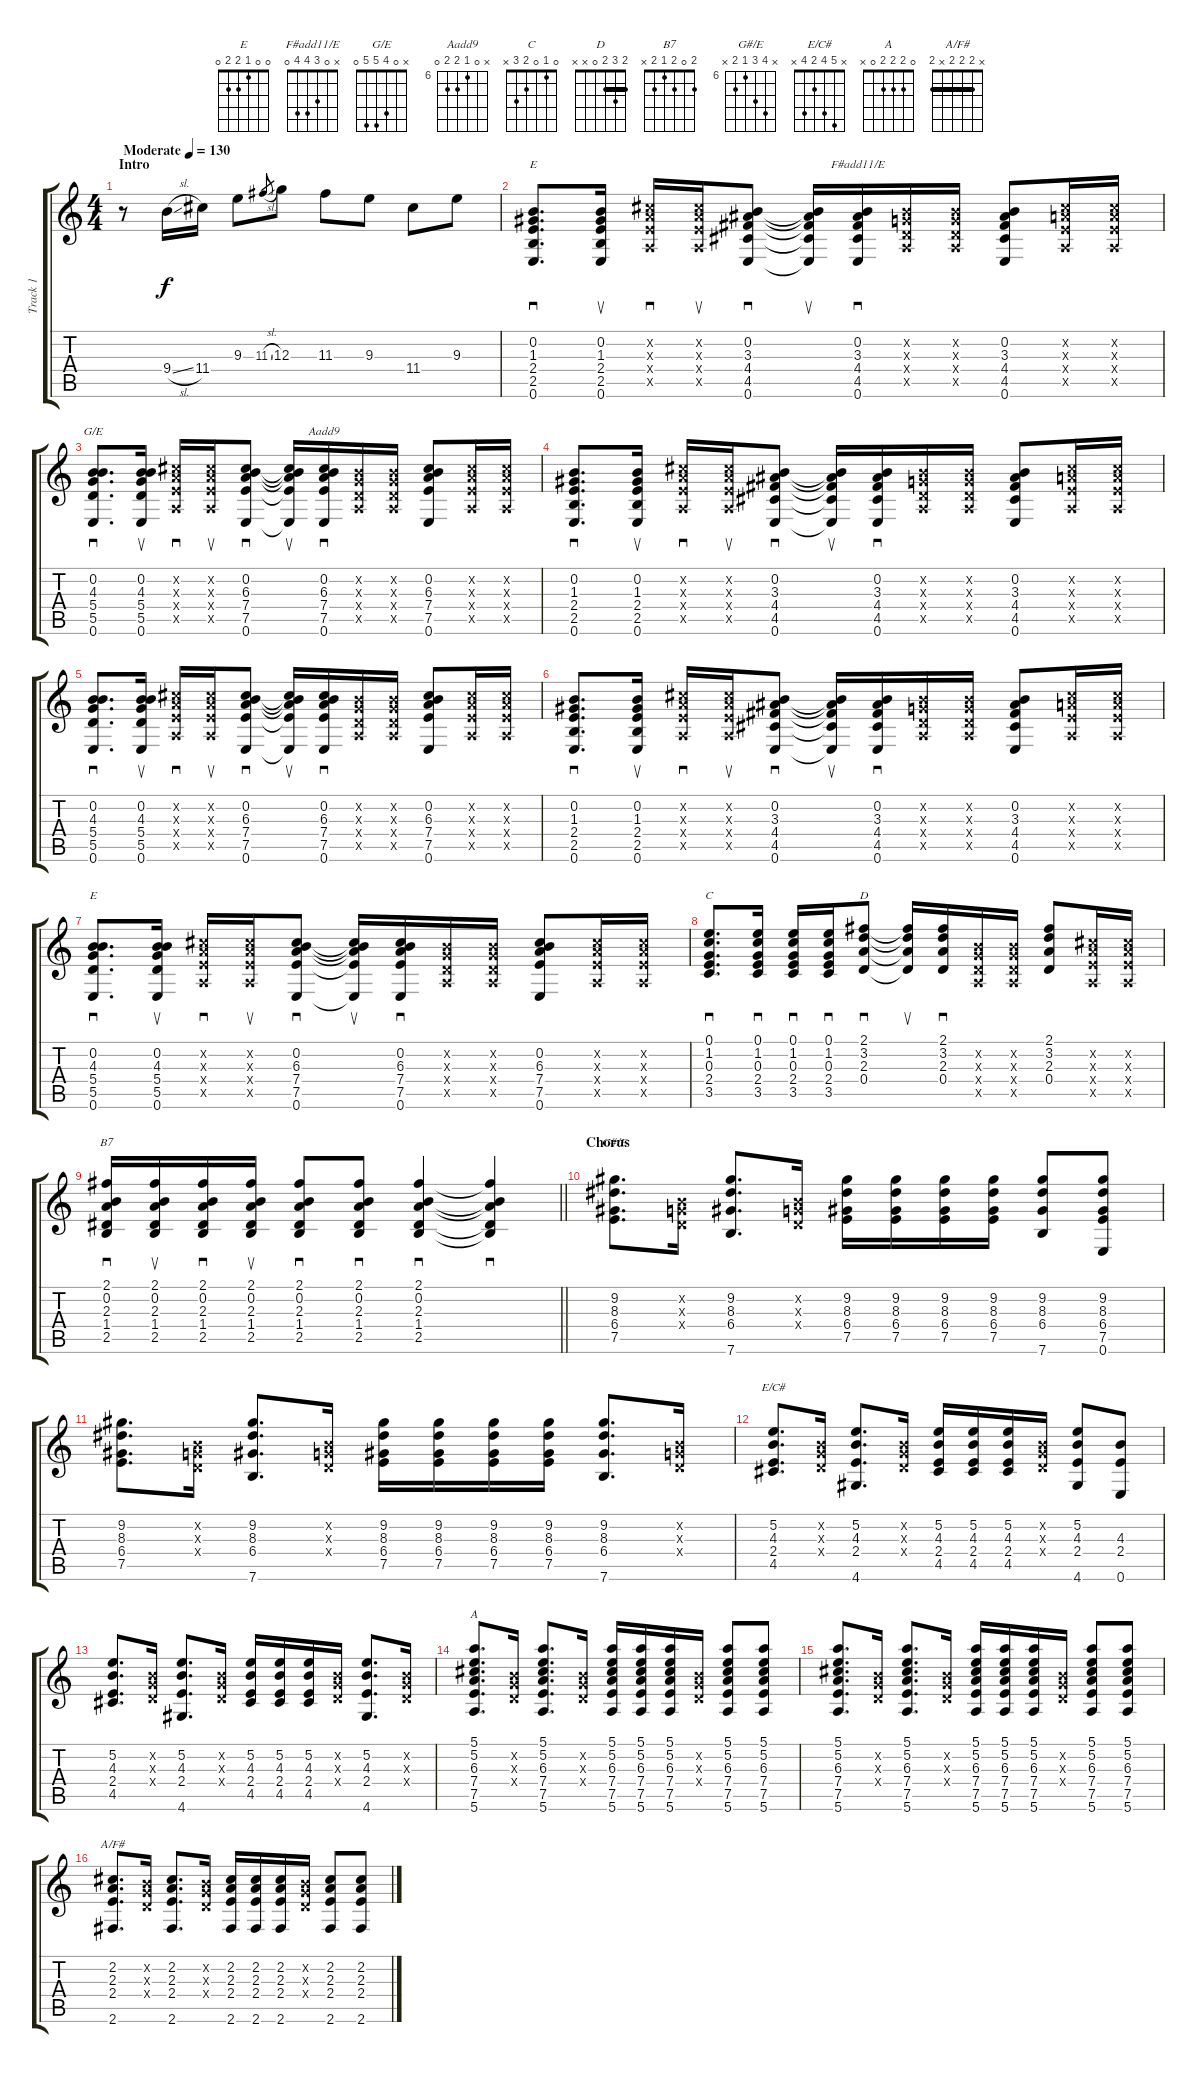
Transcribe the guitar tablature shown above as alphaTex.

\track ("Track 1" "Track 1") {instrument acousticguitarsteel}
\staff {score tabs}
\tuning (E4 B3 G3 D3 A2 E2) {hide}
\chord ("E" x 0 1 2 2 0)
\chord ("F#add11/E" x 0 3 4 4 0)
\chord ("G/E" x 0 4 5 5 0)
\chord ("Aadd9" x 0 6 7 7 0) {firstfret 6}
\chord ("E" 0 0 1 2 2 0)
\chord ("C" 0 1 0 2 3 x)
\chord ("D" 2 3 2 0 x x) {barre 2}
\chord ("B7" 2 0 2 1 2 x)
\chord ("G#/E" x 9 8 6 7 x) {firstfret 6}
\chord ("E/C#" x 5 4 2 4 x)
\chord ("A" 0 2 2 2 0 x)
\chord ("A/F#" x 2 2 2 x 2) {barre 2}
\ts (4 4)
\section ("" "Intro")
\tempo (130 "Moderate")
\clef g2
\ks c
r.8{dy f volume 16 instrument acousticguitarsteel} 9.4{sl}.16 11.4.16 9.3.8 11.3{sl}.8{gr} 12.3.8 11.3.8 9.3.8 11.4.8 9.3.8 |
(0.2 1.3 2.4 2.5 0.6).8{d sd ch "E"} (0.2 1.3 2.4 2.5 0.6).16{su} (2.2{x} 2.3{x} 2.4{x} 0.5{x}).16{sd} (2.2{x} 2.3{x} 2.4{x} 0.5{x}).16{su} (0.2 3.3 4.4 4.5 0.6).8{sd} (0.2{t} 3.3{t} 4.4{t} 4.5{t} 0.6{t}).16{su} (0.2 3.3 4.4 4.5 0.6).16{sd ch "F#add11/E"} (0.2{x} 0.3{x} 0.4{x} 0.5{x}).16 (0.2{x} 0.3{x} 0.4{x} 0.5{x}).16 (0.2 3.3 4.4 4.5 0.6).8 (2.2{x} 2.3{x} 2.4{x} 0.5{x}).16 (2.2{x} 2.3{x} 2.4{x} 0.5{x}).16 |
(0.2 4.3 5.4 5.5 0.6).8{d sd ch "G/E"} (0.2 4.3 5.4 5.5 0.6).16{su} (2.2{x} 2.3{x} 2.4{x} 0.5{x}).16{sd} (2.2{x} 2.3{x} 2.4{x} 0.5{x}).16{su} (0.2 6.3 7.4 7.5 0.6).8{sd} (0.2{t} 6.3{t} 7.4{t} 7.5{t} 0.6{t}).16{su} (0.2 6.3 7.4 7.5 0.6).16{sd ch "Aadd9"} (0.2{x} 0.3{x} 0.4{x} 0.5{x}).16 (0.2{x} 0.3{x} 0.4{x} 0.5{x}).16 (0.2 6.3 7.4 7.5 0.6).8 (2.2{x} 2.3{x} 2.4{x} 0.5{x}).16 (2.2{x} 2.3{x} 2.4{x} 0.5{x}).16 |
(0.2 1.3 2.4 2.5 0.6).8{d sd} (0.2 1.3 2.4 2.5 0.6).16{su} (2.2{x} 2.3{x} 2.4{x} 0.5{x}).16{sd} (2.2{x} 2.3{x} 2.4{x} 0.5{x}).16{su} (0.2 3.3 4.4 4.5 0.6).8{sd} (0.2{t} 3.3{t} 4.4{t} 4.5{t} 0.6{t}).16{su} (0.2 3.3 4.4 4.5 0.6).16{sd} (0.2{x} 0.3{x} 0.4{x} 0.5{x}).16 (0.2{x} 0.3{x} 0.4{x} 0.5{x}).16 (0.2 3.3 4.4 4.5 0.6).8 (2.2{x} 2.3{x} 2.4{x} 0.5{x}).16 (2.2{x} 2.3{x} 2.4{x} 0.5{x}).16 |
(0.2 4.3 5.4 5.5 0.6).8{d sd} (0.2 4.3 5.4 5.5 0.6).16{su} (2.2{x} 2.3{x} 2.4{x} 0.5{x}).16{sd} (2.2{x} 2.3{x} 2.4{x} 0.5{x}).16{su} (0.2 6.3 7.4 7.5 0.6).8{sd} (0.2{t} 6.3{t} 7.4{t} 7.5{t} 0.6{t}).16{su} (0.2 6.3 7.4 7.5 0.6).16{sd} (0.2{x} 0.3{x} 0.4{x} 0.5{x}).16 (0.2{x} 0.3{x} 0.4{x} 0.5{x}).16 (0.2 6.3 7.4 7.5 0.6).8 (2.2{x} 2.3{x} 2.4{x} 0.5{x}).16 (2.2{x} 2.3{x} 2.4{x} 0.5{x}).16 |
(0.2 1.3 2.4 2.5 0.6).8{d sd} (0.2 1.3 2.4 2.5 0.6).16{su} (2.2{x} 2.3{x} 2.4{x} 0.5{x}).16{sd} (2.2{x} 2.3{x} 2.4{x} 0.5{x}).16{su} (0.2 3.3 4.4 4.5 0.6).8{sd} (0.2{t} 3.3{t} 4.4{t} 4.5{t} 0.6{t}).16{su} (0.2 3.3 4.4 4.5 0.6).16{sd} (0.2{x} 0.3{x} 0.4{x} 0.5{x}).16 (0.2{x} 0.3{x} 0.4{x} 0.5{x}).16 (0.2 3.3 4.4 4.5 0.6).8 (2.2{x} 2.3{x} 2.4{x} 0.5{x}).16 (2.2{x} 2.3{x} 2.4{x} 0.5{x}).16 |
(0.2 4.3 5.4 5.5 0.6).8{d sd ch "E"} (0.2 4.3 5.4 5.5 0.6).16{su} (2.2{x} 2.3{x} 2.4{x} 0.5{x}).16{sd} (2.2{x} 2.3{x} 2.4{x} 0.5{x}).16{su} (0.2 6.3 7.4 7.5 0.6).8{sd} (0.2{t} 6.3{t} 7.4{t} 7.5{t} 0.6{t}).16{su} (0.2 6.3 7.4 7.5 0.6).16{sd} (0.2{x} 0.3{x} 0.4{x} 0.5{x}).16 (0.2{x} 0.3{x} 0.4{x} 0.5{x}).16 (0.2 6.3 7.4 7.5 0.6).8 (2.2{x} 2.3{x} 2.4{x} 0.5{x}).16 (2.2{x} 2.3{x} 2.4{x} 0.5{x}).16 |
(0.1 1.2 0.3 2.4 3.5).8{d sd ch "C"} (0.1 1.2 0.3 2.4 3.5).16{sd} (0.1 1.2 0.3 2.4 3.5).16{sd} (0.1 1.2 0.3 2.4 3.5).16{sd} (2.1 3.2 2.3 0.4).8{sd ch "D"} (2.1{t} 3.2{t} 2.3{t} 0.4{t}).16{su} (2.1 3.2 2.3 0.4).16{sd} (0.2{x} 0.3{x} 0.4{x} 0.5{x}).16 (0.2{x} 0.3{x} 0.4{x} 0.5{x}).16 (2.1 3.2 2.3 0.4).8 (2.2{x} 2.3{x} 2.4{x} 0.5{x}).16 (2.2{x} 2.3{x} 2.4{x} 0.5{x}).16 |
\barLineRight lightlight
(2.1 0.2 2.3 1.4 2.5).16{sd ch "B7" volume 12} (2.1 0.2 2.3 1.4 2.5).16{su} (2.1 0.2 2.3 1.4 2.5).16{sd} (2.1 0.2 2.3 1.4 2.5).16{su} (2.1 0.2 2.3 1.4 2.5).8{sd} (2.1 0.2 2.3 1.4 2.5).8{sd} (2.1 0.2 2.3 1.4 2.5).4{sd} (2.1{t} 0.2{t} 2.3{t} 1.4{t} 2.5{t}).4{sd} |
\section ("" "Chorus")
(9.2 8.3 6.4 7.5).8{d ch "G#/E"} (0.2{x} 0.3{x} 0.4{x}).16 (9.2 8.3 6.4 7.6).8{d} (0.2{x} 0.3{x} 0.4{x}).16 (9.2 8.3 6.4 7.5).16 (9.2 8.3 6.4 7.5).16 (9.2 8.3 6.4 7.5).16 (9.2 8.3 6.4 7.5).16 (9.2 8.3 6.4 7.6).8 (9.2 8.3 6.4 7.5 0.6).8 |
(9.2 8.3 6.4 7.5).8{d} (0.2{x} 0.3{x} 0.4{x}).16 (9.2 8.3 6.4 7.6).8{d} (0.2{x} 0.3{x} 0.4{x}).16 (9.2 8.3 6.4 7.5).16 (9.2 8.3 6.4 7.5).16 (9.2 8.3 6.4 7.5).16 (9.2 8.3 6.4 7.5).16 (9.2 8.3 6.4 7.6).8{d} (0.2{x} 0.3{x} 0.4{x}).16 |
(5.2 4.3 2.4 4.5).8{d ch "E/C#"} (0.2{x} 0.3{x} 0.4{x}).16 (5.2 4.3 2.4 4.6).8{d} (0.2{x} 0.3{x} 0.4{x}).16 (5.2 4.3 2.4 4.5).16 (5.2 4.3 2.4 4.5).16 (5.2 4.3 2.4 4.5).16 (0.2{x} 0.3{x} 0.4{x}).16 (5.2 4.3 2.4 4.6).8 (4.3 2.4 0.6).8 |
(5.2 4.3 2.4 4.5).8{d} (0.2{x} 0.3{x} 0.4{x}).16 (5.2 4.3 2.4 4.6).8{d} (0.2{x} 0.3{x} 0.4{x}).16 (5.2 4.3 2.4 4.5).16 (5.2 4.3 2.4 4.5).16 (5.2 4.3 2.4 4.5).16 (0.2{x} 0.3{x} 0.4{x}).16 (5.2 4.3 2.4 4.6).8{d} (0.2{x} 0.3{x} 0.4{x}).16 |
(5.1 5.2 6.3 7.4 7.5 5.6).8{d ch "A"} (0.2{x} 0.3{x} 0.4{x}).16 (5.1 5.2 6.3 7.4 7.5 5.6).8{d} (0.2{x} 0.3{x} 0.4{x}).16 (5.1 5.2 6.3 7.4 7.5 5.6).16 (5.1 5.2 6.3 7.4 7.5 5.6).16 (5.1 5.2 6.3 7.4 7.5 5.6).16 (0.2{x} 0.3{x} 0.4{x}).16 (5.1 5.2 6.3 7.4 7.5 5.6).8 (5.1 5.2 6.3 7.4 7.5 5.6).8 |
(5.1 5.2 6.3 7.4 7.5 5.6).8{d} (0.2{x} 0.3{x} 0.4{x}).16 (5.1 5.2 6.3 7.4 7.5 5.6).8{d} (0.2{x} 0.3{x} 0.4{x}).16 (5.1 5.2 6.3 7.4 7.5 5.6).16 (5.1 5.2 6.3 7.4 7.5 5.6).16 (5.1 5.2 6.3 7.4 7.5 5.6).16 (0.2{x} 0.3{x} 0.4{x}).16 (5.1 5.2 6.3 7.4 7.5 5.6).8 (5.1 5.2 6.3 7.4 7.5 5.6).8 |
(2.2 2.3 2.4 2.6).8{d ch "A/F#"} (0.2{x} 0.3{x} 0.4{x}).16 (2.2 2.3 2.4 2.6).8{d} (0.2{x} 0.3{x} 0.4{x}).16 (2.2 2.3 2.4 2.6).16 (2.2 2.3 2.4 2.6).16 (2.2 2.3 2.4 2.6).16 (0.2{x} 0.3{x} 0.4{x}).16 (2.2 2.3 2.4 2.6).8 (2.2 2.3 2.4 2.6).8
